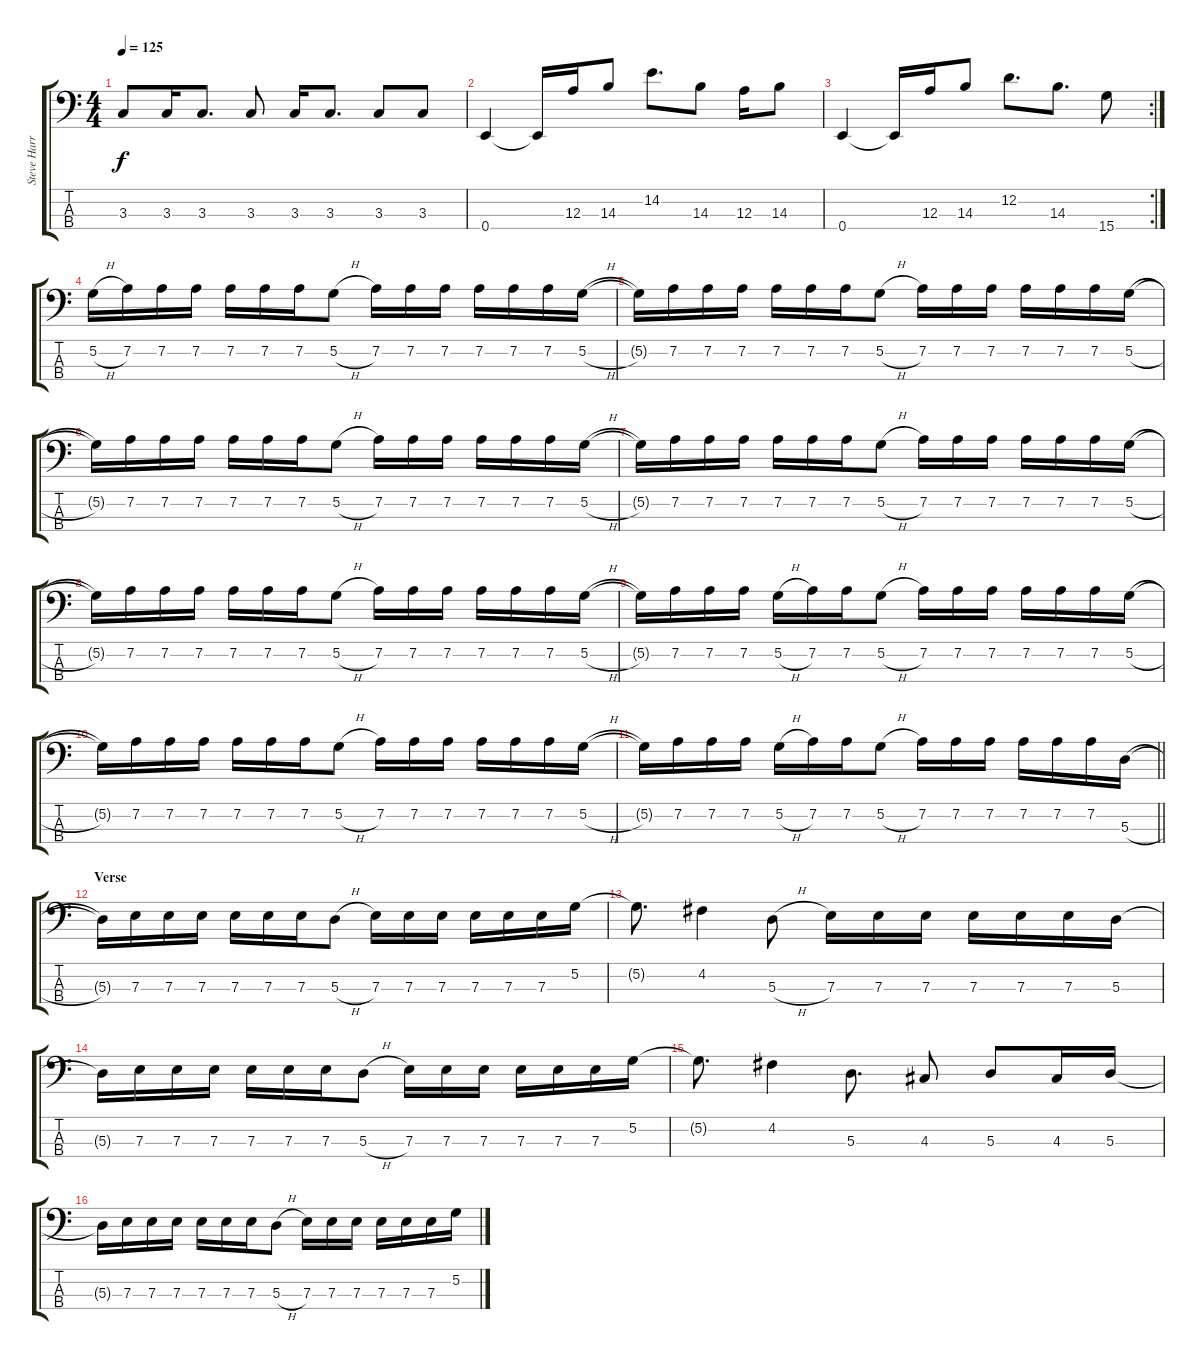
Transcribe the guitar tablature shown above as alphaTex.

\track ("Steve Harris" "Steve Harr") {instrument electricbassfinger}
\staff {score tabs}
\tuning (G2 D2 A1 E1) {hide}
\ts (4 4)
\tempo 125
\clef f4
\ks c
3.3.8{dy f} 3.3.16 3.3.8{d} 3.3.8 3.3.16 3.3.8{d} 3.3.8 3.3.8 |
0.4.4 0.4{t}.16 12.3.16 14.3.8 14.2.8{d} 14.3.8 12.3.16 14.3.8 |
\rc 2
0.4.4 0.4{t}.16 12.3.16 14.3.8 12.2.8{d} 14.3.8{d} 15.4.8 |
5.2{h}.16 7.2.16 7.2.16 7.2.16 7.2.16 7.2.16 7.2.16 5.2{h}.8 7.2.16 7.2.16 7.2.16 7.2.16 7.2.16 7.2.16 5.2{h}.16 |
5.2{t}.16 7.2.16 7.2.16 7.2.16 7.2.16 7.2.16 7.2.16 5.2{h}.8 7.2.16 7.2.16 7.2.16 7.2.16 7.2.16 7.2.16 5.2{h}.16 |
5.2{t}.16 7.2.16 7.2.16 7.2.16 7.2.16 7.2.16 7.2.16 5.2{h}.8 7.2.16 7.2.16 7.2.16 7.2.16 7.2.16 7.2.16 5.2{h}.16 |
5.2{t}.16 7.2.16 7.2.16 7.2.16 7.2.16 7.2.16 7.2.16 5.2{h}.8 7.2.16 7.2.16 7.2.16 7.2.16 7.2.16 7.2.16 5.2{h}.16 |
5.2{t}.16 7.2.16 7.2.16 7.2.16 7.2.16 7.2.16 7.2.16 5.2{h}.8 7.2.16 7.2.16 7.2.16 7.2.16 7.2.16 7.2.16 5.2{h}.16 |
5.2{t}.16 7.2.16 7.2.16 7.2.16 5.2{h}.16 7.2.16 7.2.16 5.2{h}.8 7.2.16 7.2.16 7.2.16 7.2.16 7.2.16 7.2.16 5.2{h}.16 |
5.2{t}.16 7.2.16 7.2.16 7.2.16 7.2.16 7.2.16 7.2.16 5.2{h}.8 7.2.16 7.2.16 7.2.16 7.2.16 7.2.16 7.2.16 5.2{h}.16 |
\barLineRight lightlight
5.2{t}.16 7.2.16 7.2.16 7.2.16 5.2{h}.16 7.2.16 7.2.16 5.2{h}.8 7.2.16 7.2.16 7.2.16 7.2.16 7.2.16 7.2.16 5.3{h}.16 |
\section ("" "Verse")
5.3{t}.16 7.3.16 7.3.16 7.3.16 7.3.16 7.3.16 7.3.16 5.3{h}.8 7.3.16 7.3.16 7.3.16 7.3.16 7.3.16 7.3.16 5.2.16 |
5.2{t}.8{d} 4.2.4 5.3{h}.8 7.3.16 7.3.16 7.3.16 7.3.16 7.3.16 7.3.16 5.3.16 |
5.3{t}.16 7.3.16 7.3.16 7.3.16 7.3.16 7.3.16 7.3.16 5.3{h}.8 7.3.16 7.3.16 7.3.16 7.3.16 7.3.16 7.3.16 5.2.16 |
5.2{t}.8{d} 4.2.4 5.3.8{d} 4.3.8 5.3.8 4.3.16 5.3.16 |
5.3{t}.16 7.3.16 7.3.16 7.3.16 7.3.16 7.3.16 7.3.16 5.3{h}.8 7.3.16 7.3.16 7.3.16 7.3.16 7.3.16 7.3.16 5.2.16
